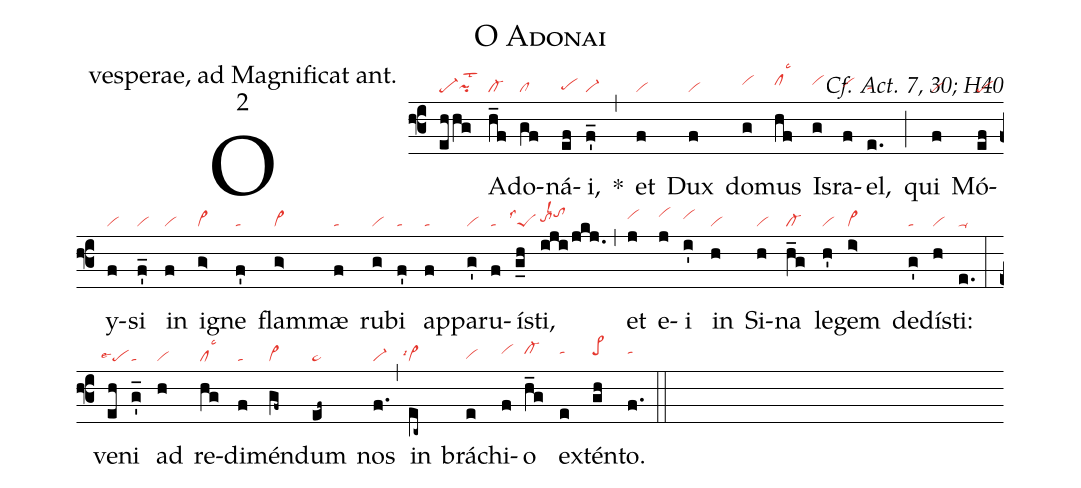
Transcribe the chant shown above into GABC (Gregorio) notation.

name: O Adonai;
office-part: vesperae, ad Magnificat ant.;
mode: 2;
commentary: Cf. Act. 7, 30; H40;
nabc-lines: 1;
%%
(f3)
O(ehhg|pe-pihglst2) A(h_f|cl-)do(gf|cl)ná(ef|pehg)i,(f'_|vi-) *(,)
et(f|vi) Dux(f|vi) do(g|vihi)mus(hf|clhilsc3) Is(g|vihi)ra(f|vihh)el,(e.|tahg) (;)
qui(f|vi) Mó(ef|pe)y(f|vi)si(f'_|vi) in(f|vi) i(g>|vi>)gne(f'|ta) flam(g>|vi>)mæ(f|ta) ru(g|vi)bi(f'|ta) ap(f|ta)pa(g'|vi)ru(f|ta)í(g_h|``peSlss1)sti,(iji/jkj.|tohh``tohjlsl1) (,)
et(j|vihi) e(j|vihj)i(i'|vihi) in(h|vi) Si(h|vi)na(h_g|cl-) le(h'|vi)gem(i>|vi>) de(g'|ta)dí(h|vi)sti:(e.|ta-) (:)
ve(eh|``pelse4)ni(g'_|ta) ad(h|vi) re(hg|cllsc3)di(f|ta)mén(gf~|vi>)dum(ef~|ta>) nos(f.|vi-) (,)
in(ec~|``vi>lsi4) brá(e|vihg)chi(f|vihi)o(h_g|cl-hi) ex(e|tahi)tén(gh|pe>hi)to.(f.|tahi) (::)
